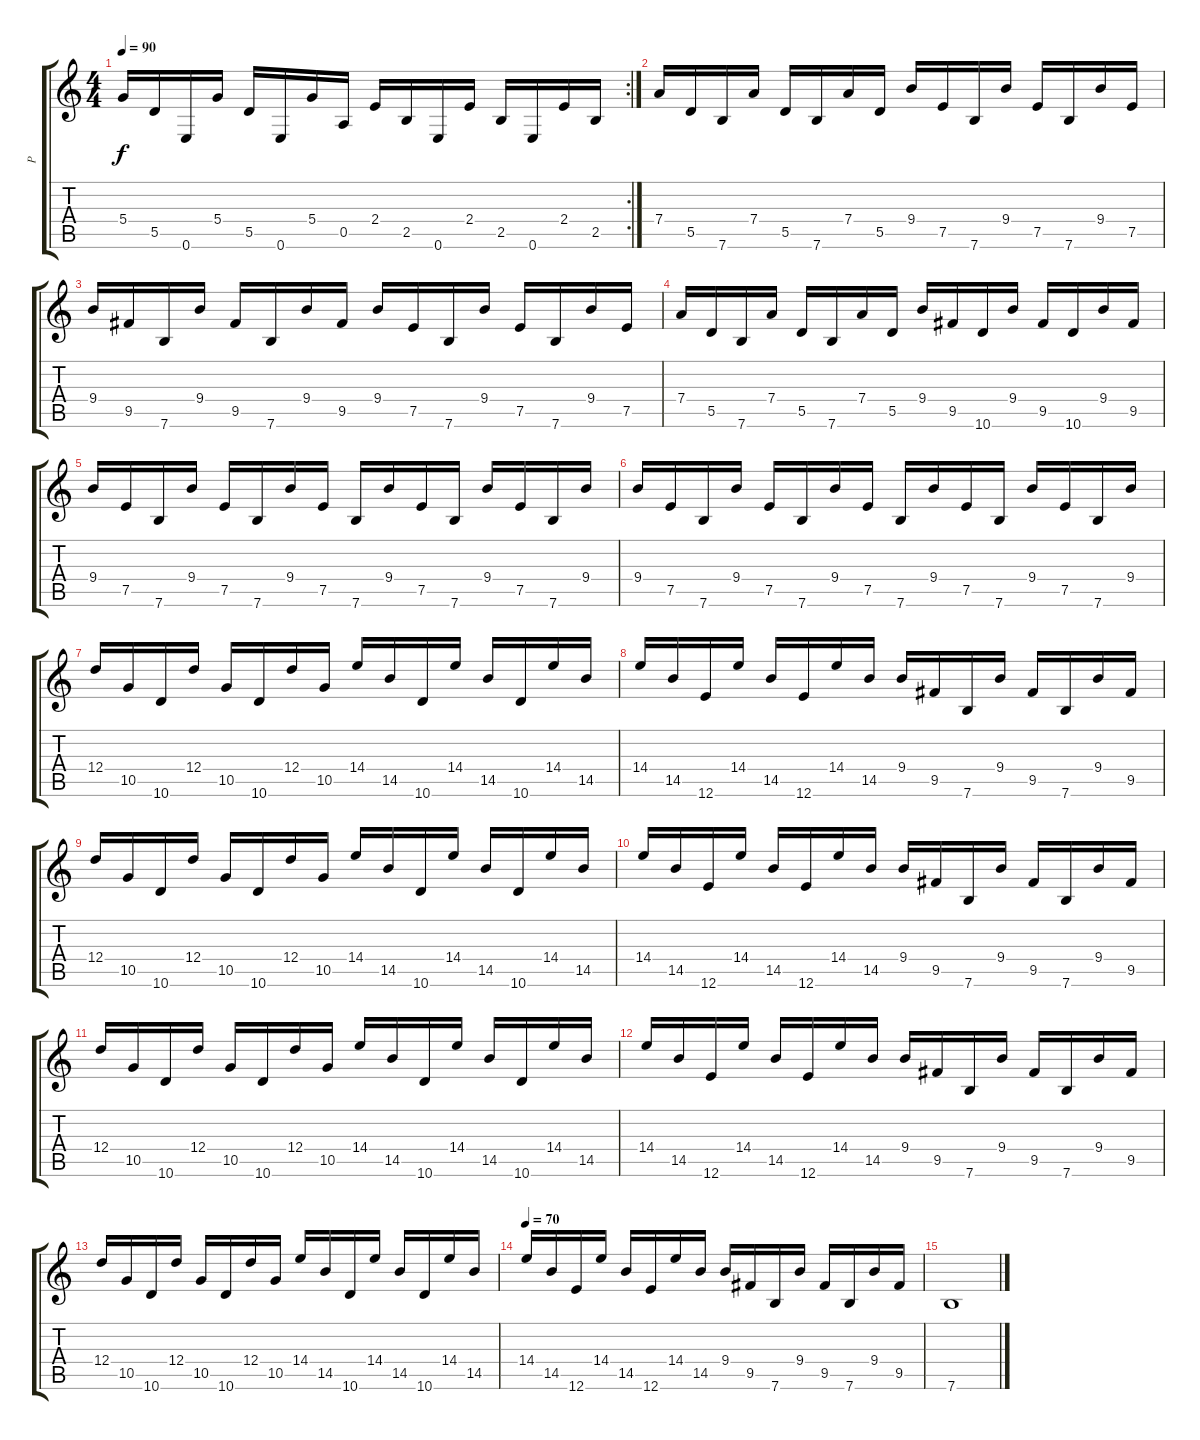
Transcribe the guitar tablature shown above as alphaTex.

\track ("P" "P") {instrument distortionguitar}
\staff {score tabs}
\tuning (E4 B3 G3 D3 A2 E2) {hide}
\rc 2
\ts (4 4)
\tempo 90
\clef g2
\ks c
5.4.16{dy f} 5.5.16 0.6.16 5.4.16 5.5.16 0.6.16 5.4.16 0.5.16 2.4.16 2.5.16 0.6.16 2.4.16 2.5.16 0.6.16 2.4.16 2.5.16 |
7.4.16 5.5.16 7.6.16 7.4.16 5.5.16 7.6.16 7.4.16 5.5.16 9.4.16 7.5.16 7.6.16 9.4.16 7.5.16 7.6.16 9.4.16 7.5.16 |
9.4.16 9.5.16 7.6.16 9.4.16 9.5.16 7.6.16 9.4.16 9.5.16 9.4.16 7.5.16 7.6.16 9.4.16 7.5.16 7.6.16 9.4.16 7.5.16 |
7.4.16 5.5.16 7.6.16 7.4.16 5.5.16 7.6.16 7.4.16 5.5.16 9.4.16 9.5.16 10.6.16 9.4.16 9.5.16 10.6.16 9.4.16 9.5.16 |
9.4.16 7.5.16 7.6.16 9.4.16 7.5.16 7.6.16 9.4.16 7.5.16 7.6.16 9.4.16 7.5.16 7.6.16 9.4.16 7.5.16 7.6.16 9.4.16 |
9.4.16 7.5.16 7.6.16 9.4.16 7.5.16 7.6.16 9.4.16 7.5.16 7.6.16 9.4.16 7.5.16 7.6.16 9.4.16 7.5.16 7.6.16 9.4.16 |
12.4.16 10.5.16 10.6.16 12.4.16 10.5.16 10.6.16 12.4.16 10.5.16 14.4.16 14.5.16 10.6.16 14.4.16 14.5.16 10.6.16 14.4.16 14.5.16 |
14.4.16 14.5.16 12.6.16 14.4.16 14.5.16 12.6.16 14.4.16 14.5.16 9.4.16 9.5.16 7.6.16 9.4.16 9.5.16 7.6.16 9.4.16 9.5.16 |
12.4.16 10.5.16 10.6.16 12.4.16 10.5.16 10.6.16 12.4.16 10.5.16 14.4.16 14.5.16 10.6.16 14.4.16 14.5.16 10.6.16 14.4.16 14.5.16 |
14.4.16 14.5.16 12.6.16 14.4.16 14.5.16 12.6.16 14.4.16 14.5.16 9.4.16 9.5.16 7.6.16 9.4.16 9.5.16 7.6.16 9.4.16 9.5.16 |
12.4.16 10.5.16 10.6.16 12.4.16 10.5.16 10.6.16 12.4.16 10.5.16 14.4.16 14.5.16 10.6.16 14.4.16 14.5.16 10.6.16 14.4.16 14.5.16 |
14.4.16 14.5.16 12.6.16 14.4.16 14.5.16 12.6.16 14.4.16 14.5.16 9.4.16 9.5.16 7.6.16 9.4.16 9.5.16 7.6.16 9.4.16 9.5.16 |
12.4.16 10.5.16 10.6.16 12.4.16 10.5.16 10.6.16 12.4.16 10.5.16 14.4.16 14.5.16 10.6.16 14.4.16 14.5.16 10.6.16 14.4.16 14.5.16 |
\tempo 70
14.4.16 14.5.16 12.6.16 14.4.16 14.5.16 12.6.16 14.4.16 14.5.16 9.4.16 9.5.16 7.6.16 9.4.16 9.5.16 7.6.16 9.4.16 9.5.16 |
7.6.1
